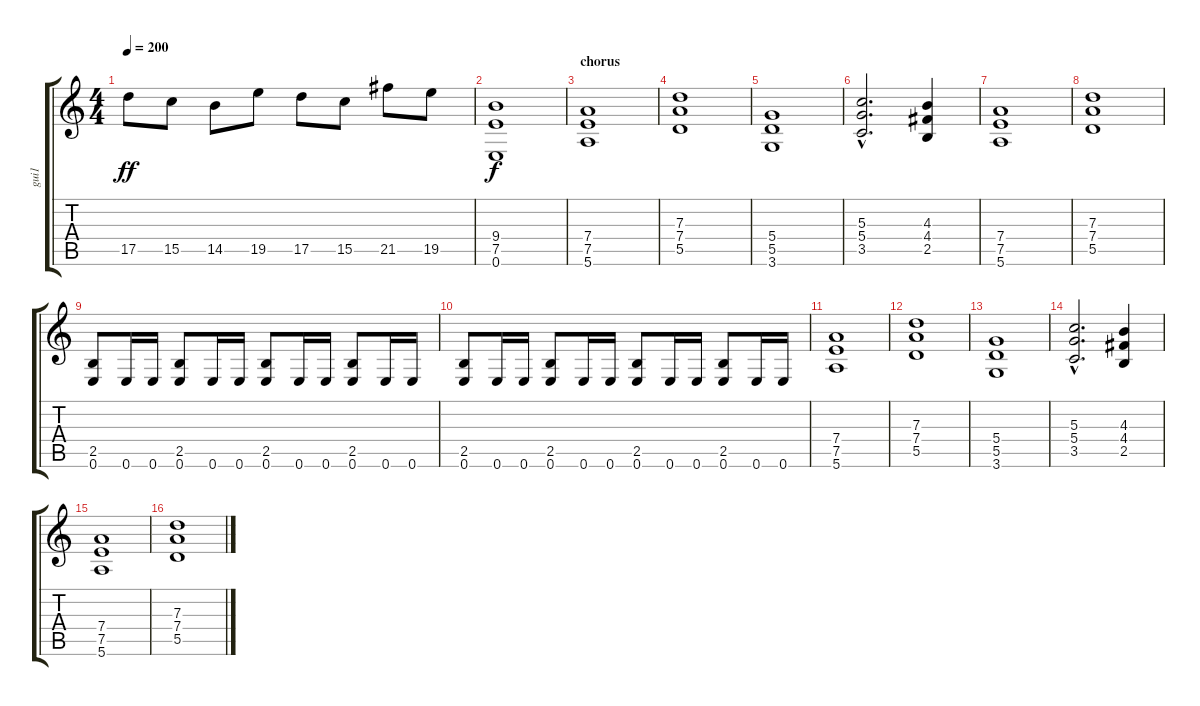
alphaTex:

\track ("gui1" "gui1") {instrument distortionguitar}
\staff {score tabs}
\tuning (E4 B3 G3 D3 A2 E2) {hide}
\ts (4 4)
\tempo 200
\clef g2
\ks c
17.5.8{dy ff} 15.5.8 14.5.8 19.5.8 17.5.8 15.5.8 21.5.8 19.5.8 |
(9.4 7.5 0.6).1{dy f} |
\section ("" "chorus")
(7.4 7.5 5.6).1 |
(7.3 7.4 5.5).1 |
(5.4 5.5 3.6).1 |
(5.3{hac} 5.4{hac} 3.5{hac}).2{d} (4.3 4.4 2.5).4 |
(7.4 7.5 5.6).1 |
(7.3 7.4 5.5).1 |
(2.5 0.6).8 0.6.16 0.6.16 (2.5 0.6).8 0.6.16 0.6.16 (2.5 0.6).8 0.6.16 0.6.16 (2.5 0.6).8 0.6.16 0.6.16 |
(2.5 0.6).8 0.6.16 0.6.16 (2.5 0.6).8 0.6.16 0.6.16 (2.5 0.6).8 0.6.16 0.6.16 (2.5 0.6).8 0.6.16 0.6.16 |
(7.4 7.5 5.6).1 |
(7.3 7.4 5.5).1 |
(5.4 5.5 3.6).1 |
(5.3{hac} 5.4{hac} 3.5{hac}).2{d} (4.3 4.4 2.5).4 |
(7.4 7.5 5.6).1 |
(7.3 7.4 5.5).1
